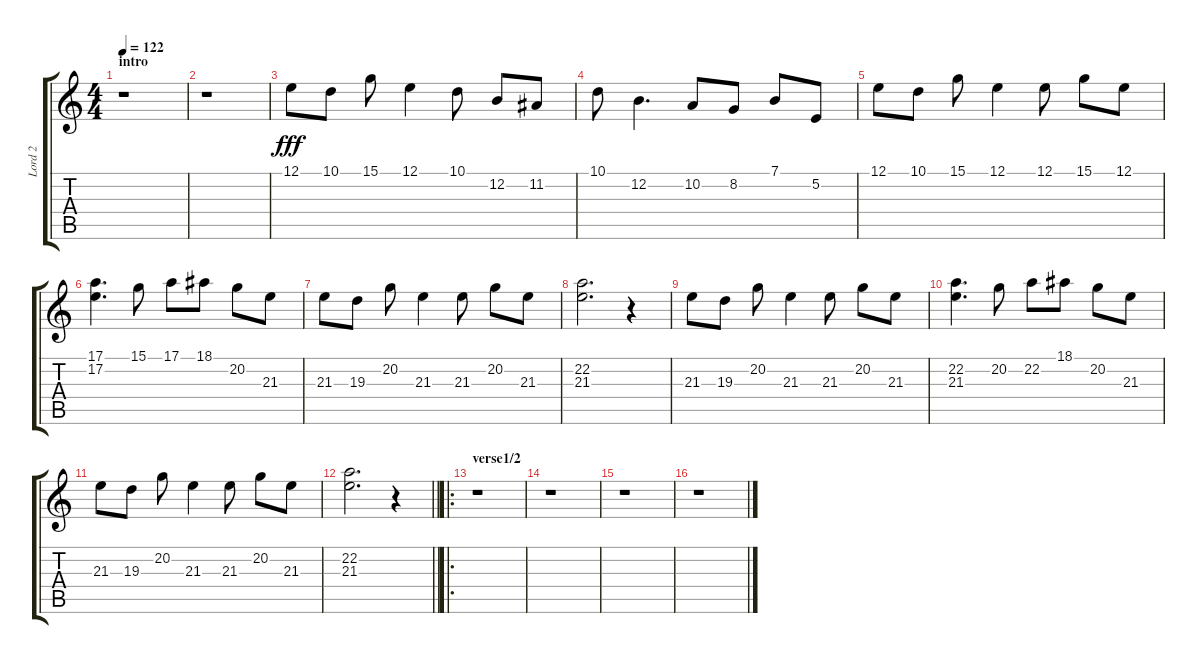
\track ("Lord 2" "Lord 2") {instrument rockorgan}
\staff {score tabs}
\tuning (E4 B3 G3 D3 A2 E2) {hide}
\ts (4 4)
\section ("" "intro")
\tempo 122
\clef g2
\ks c
r.1{dy fff instrument rockorgan} |
r.1 |
12.1.8 10.1.8 15.1.8 12.1.4 10.1.8 12.2.8 11.2.8 |
10.1.8 12.2.4{d} 10.2.8 8.2.8 7.1.8 5.2.8 |
12.1.8 10.1.8 15.1.8 12.1.4 12.1.8 15.1.8 12.1.8 |
(17.1 17.2).4{d} 15.1.8 17.1.8 18.1.8 20.2.8 21.3.8 |
21.3.8 19.3.8 20.2.8 21.3.4 21.3.8 20.2.8 21.3.8 |
(22.2 21.3).2{d} r.4 |
21.3.8 19.3.8 20.2.8 21.3.4 21.3.8 20.2.8 21.3.8 |
(22.2 21.3).4{d} 20.2.8 22.2.8 18.1.8 20.2.8 21.3.8 |
21.3.8 19.3.8 20.2.8 21.3.4 21.3.8 20.2.8 21.3.8 |
\barLineRight lightlight
(22.2 21.3).2{d} r.4 |
\ro
\section ("" "verse1/2")
r.1 |
r.1 |
r.1 |
r.1
